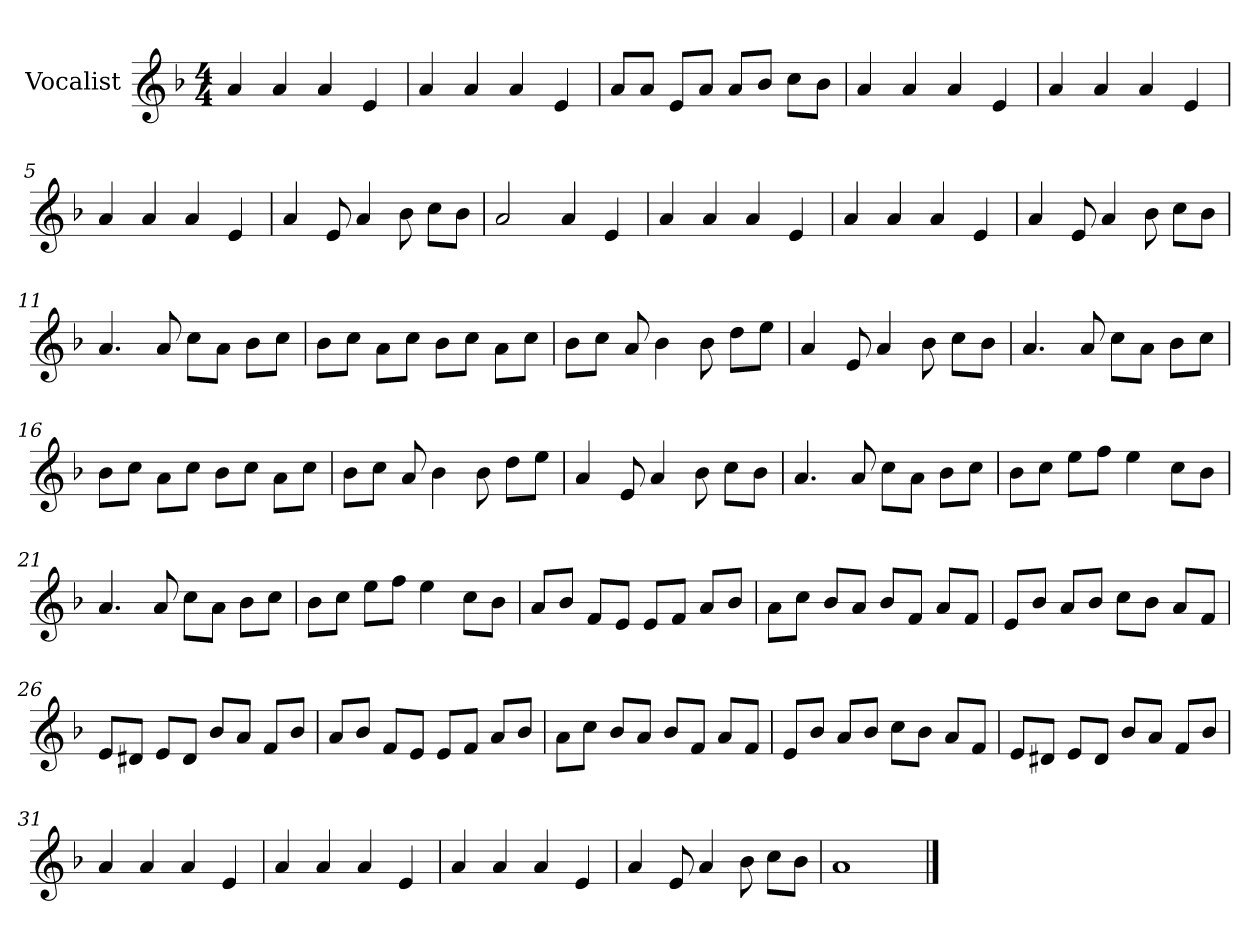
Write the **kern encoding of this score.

**kern
*part1
*staff1
*I"Vocalist
*k[b-]
*F:
*M4/4
=
4a
4a
4a
4e
=1
4a
4a
4a
4e
=2
8aL
8aJ
8eL
8aJ
8aL
8b-J
8ccL
8b-J
=3
4a
4a
4a
4e
=4
4a
4a
4a
4e
=5
4a
4a
4a
4e
=6
4a
8e
4a
8b-
8ccL
8b-J
=7
2a
4a
4e
=8
4a
4a
4a
4e
=9
4a
4a
4a
4e
=10
4a
8e
4a
8b-
8ccL
8b-J
=11
4.a
8a
8ccL
8aJ
8b-L
8ccJ
=12
8b-L
8ccJ
8aL
8ccJ
8b-L
8ccJ
8aL
8ccJ
=13
8b-L
8ccJ
8a
4b-
8b-
8ddL
8eeJ
=14
4a
8e
4a
8b-
8ccL
8b-J
=15
4.a
8a
8ccL
8aJ
8b-L
8ccJ
=16
8b-L
8ccJ
8aL
8ccJ
8b-L
8ccJ
8aL
8ccJ
=17
8b-L
8ccJ
8a
4b-
8b-
8ddL
8eeJ
=18
4a
8e
4a
8b-
8ccL
8b-J
=19
4.a
8a
8ccL
8aJ
8b-L
8ccJ
=20
8b-L
8ccJ
8eeL
8ffJ
4ee
8ccL
8b-J
=21
4.a
8a
8ccL
8aJ
8b-L
8ccJ
=22
8b-L
8ccJ
8eeL
8ffJ
4ee
8ccL
8b-J
=23
8aL
8b-J
8fL
8eJ
8eL
8fJ
8aL
8b-J
=24
8aL
8ccJ
8b-L
8aJ
8b-L
8fJ
8aL
8fJ
=25
8eL
8b-J
8aL
8b-J
8ccL
8b-J
8aL
8fJ
=26
8eL
8d#XJ
8eL
8d#J
8b-L
8aJ
8fL
8b-J
=27
8aL
8b-J
8fL
8eJ
8eL
8fJ
8aL
8b-J
=28
8aL
8ccJ
8b-L
8aJ
8b-L
8fJ
8aL
8fJ
=29
8eL
8b-J
8aL
8b-J
8ccL
8b-J
8aL
8fJ
=30
8eL
8d#XJ
8eL
8d#J
8b-L
8aJ
8fL
8b-J
=31
4a
4a
4a
4e
=32
4a
4a
4a
4e
=33
4a
4a
4a
4e
=34
4a
8e
4a
8b-
8ccL
8b-J
=35
1a
==
*-
